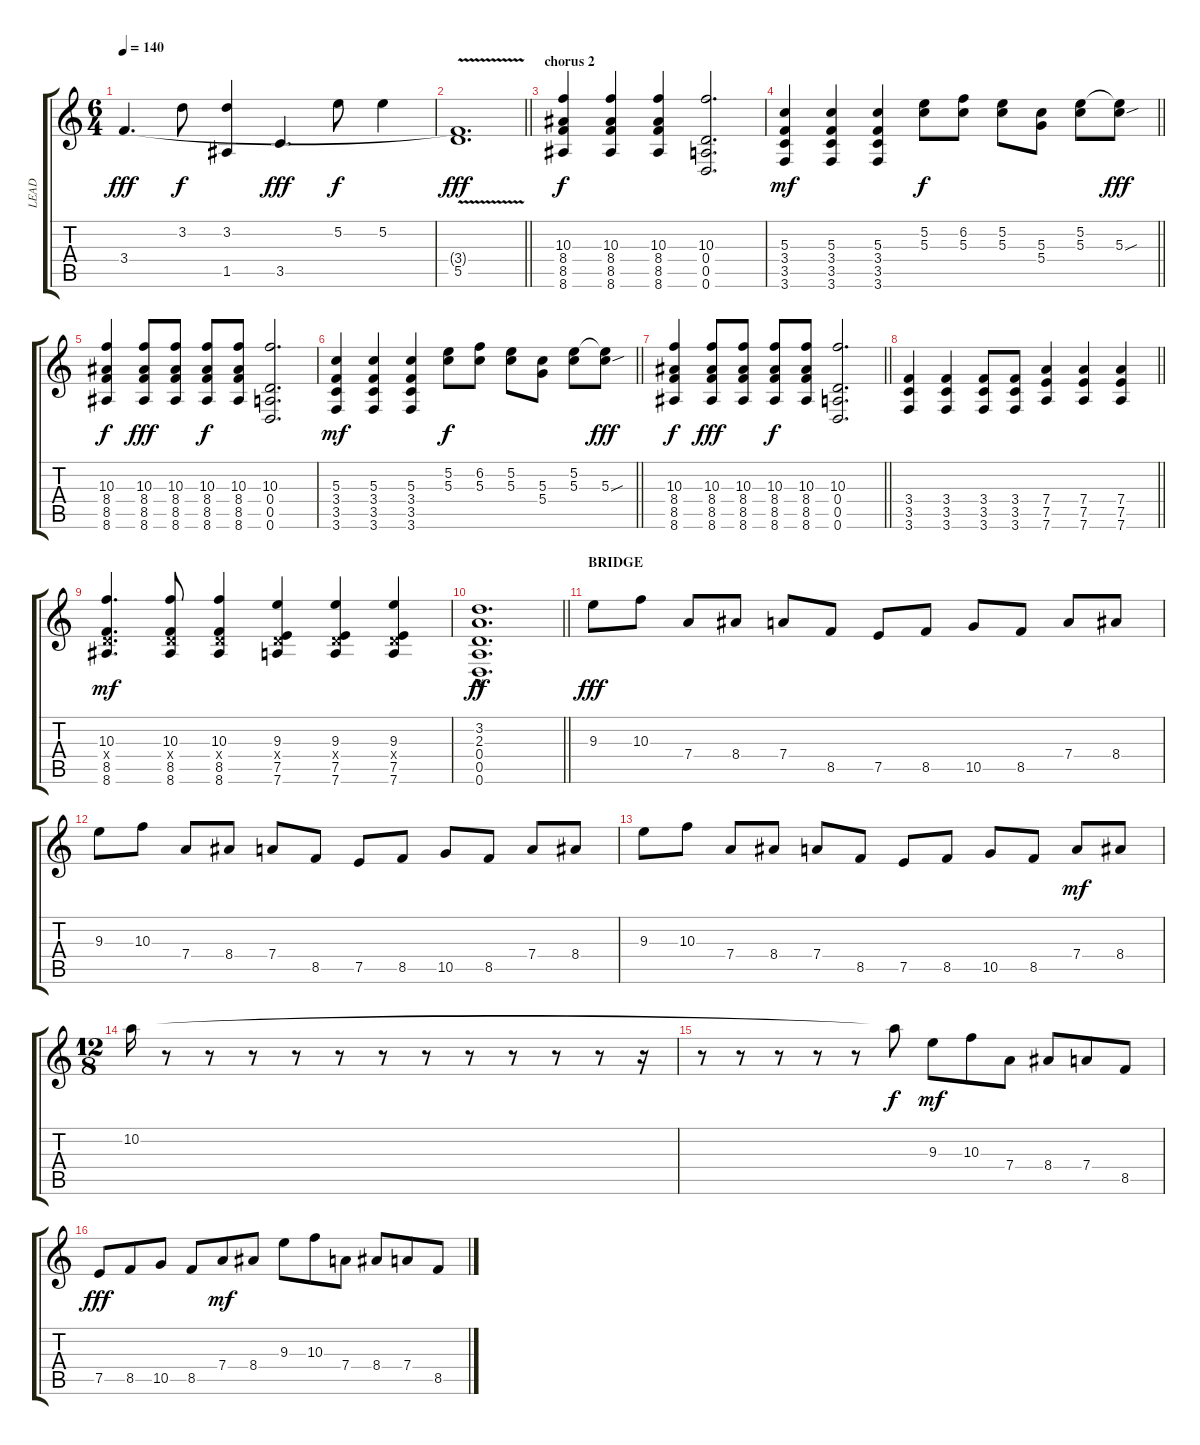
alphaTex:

\track ("LEAD" "LEAD") {instrument distortionguitar}
\staff {score tabs}
\tuning (E4 B3 G3 D3 A2 D2) {hide}
\ts (6 4)
\tempo 140
\clef g2
\ks c
3.4.4{d dy fff} 3.2.8{dy f} (3.2 1.5{t}).4 3.5.4{d dy fff} 5.2.8{dy f} 5.2.4 |
\barLineRight lightlight
(3.4{t} 5.5{v}).1{d dy fff} |
\section ("" "chorus 2")
(10.3 8.4 8.5 8.6).4{dy f} (10.3 8.4 8.5 8.6).4 (10.3 8.4 8.5 8.6).4 (10.3 0.4 0.5 0.6).2{d} |
\barLineRight lightlight
(5.3 3.4 3.5 3.6).4{dy mf} (5.3 3.4 3.5 3.6).4 (5.3 3.4 3.5 3.6).4 (5.2 5.3).8{dy f} (6.2 5.3).8 (5.2 5.3).8 (5.3 5.4).8 (5.2 5.3).8 (5.2{t} 5.3{sou}).8{dy fff} |
(10.3 8.4 8.5 8.6).4{dy f} (10.3 8.4 8.5 8.6).8{dy fff} (10.3 8.4 8.5 8.6).8 (10.3 8.4 8.5 8.6).8{dy f} (10.3 8.4 8.5 8.6).8 (10.3 0.4 0.5 0.6).2{d} |
\barLineRight lightlight
(5.3 3.4 3.5 3.6).4{dy mf} (5.3 3.4 3.5 3.6).4 (5.3 3.4 3.5 3.6).4 (5.2 5.3).8{dy f} (6.2 5.3).8 (5.2 5.3).8 (5.3 5.4).8 (5.2 5.3).8 (5.2{t} 5.3{sou}).8{dy fff} |
\barLineRight lightlight
(10.3 8.4 8.5 8.6).4{dy f} (10.3 8.4 8.5 8.6).8{dy fff} (10.3 8.4 8.5 8.6).8 (10.3 8.4 8.5 8.6).8{dy f} (10.3 8.4 8.5 8.6).8 (10.3 0.4 0.5 0.6).2{d} |
\barLineRight lightlight
(3.4 3.5 3.6).4 (3.4 3.5 3.6).4 (3.4 3.5 3.6).8 (3.4 3.5 3.6).8 (7.4 7.5 7.6).4 (7.4 7.5 7.6).4 (7.4 7.5 7.6).4 |
(10.3 0.4{x} 8.5 8.6).4{d dy mf} (10.3 0.4{x} 8.5 8.6).8 (10.3 0.4{x} 8.5 8.6).4 (9.3 0.4{x} 7.5 7.6).4 (9.3 0.4{x} 7.5 7.6).4 (9.3 0.4{x} 7.5 7.6).4 |
\barLineRight lightlight
(3.2 2.3 0.4 0.5{hac} 0.6{hac}).1{d dy ff} |
\section ("" "BRIDGE")
9.3.8{dy fff} 10.3.8 7.4.8 8.4.8 7.4.8 8.5.8 7.5.8 8.5.8 10.5.8 8.5.8 7.4.8 8.4.8 |
9.3.8 10.3.8 7.4.8 8.4.8 7.4.8 8.5.8 7.5.8 8.5.8 10.5.8 8.5.8 7.4.8 8.4.8 |
9.3.8 10.3.8 7.4.8 8.4.8 7.4.8 8.5.8 7.5.8 8.5.8 10.5.8 8.5.8 7.4.8{dy mf} 8.4.8 |
\ts (12 8)
10.2.16 r.8 r.8 r.8 r.8 r.8 r.8 r.8 r.8 r.8 r.8 r.8 r.16 |
r.8 r.8 r.8 r.8 r.8 10.2{t}.8{dy f} 9.3.8{dy mf} 10.3.8 7.4.8 8.4.8 7.4.8 8.5.8 |
7.5.8{dy fff} 8.5.8 10.5.8 8.5.8 7.4.8{dy mf} 8.4.8 9.3.8 10.3.8 7.4.8 8.4.8 7.4.8 8.5.8
